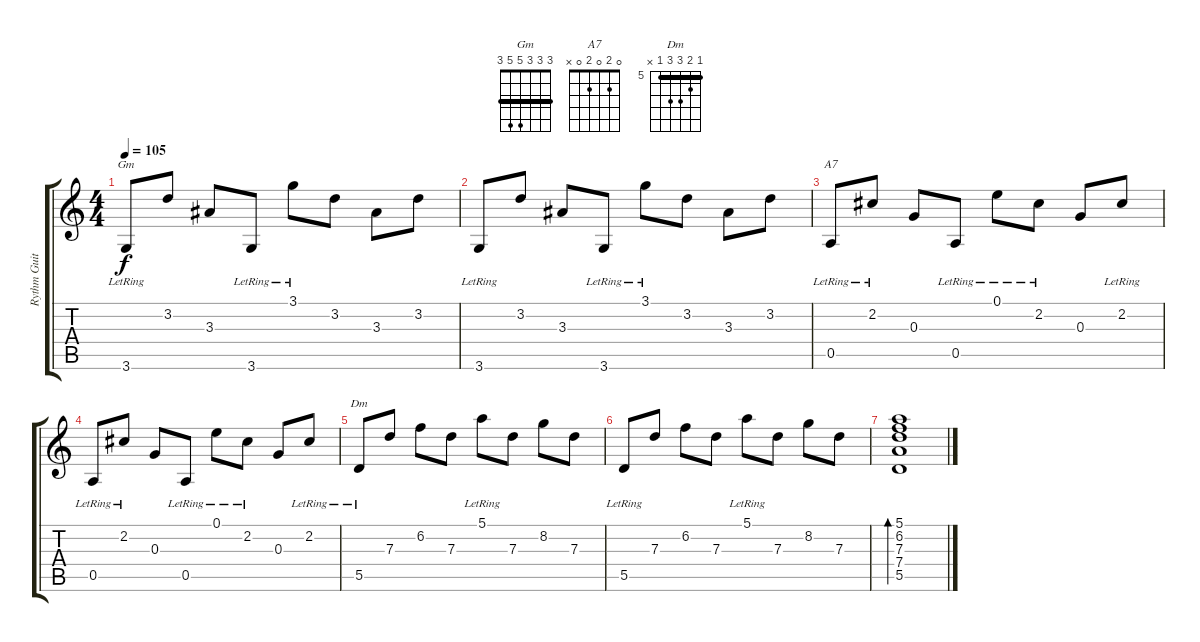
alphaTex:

\track ("Rythm Guitar" "Rythm Guit") {instrument acousticguitarsteel}
\staff {score tabs}
\tuning (E4 B3 G3 D3 A2 E2) {hide}
\chord ("Gm" 3 3 3 5 5 3) {barre 3}
\chord ("A7" 0 2 0 2 0 x)
\chord ("Dm" 5 6 7 7 5 x) {firstfret 5 barre 5}
\ts (4 4)
\tempo 105
\clef g2
\ks c
3.6{lr}.8{ch "Gm" dy f} 3.2.8 3.3.8 3.6{lr}.8 3.1{lr}.8 3.2.8 3.3.8 3.2.8 |
3.6{lr}.8 3.2.8 3.3.8 3.6{lr}.8 3.1{lr}.8 3.2.8 3.3.8 3.2.8 |
0.5{lr}.8{ch "A7"} 2.2{lr}.8 0.3.8 0.5{lr}.8 0.1{lr}.8 2.2{lr}.8 0.3.8 2.2{lr}.8 |
0.5{lr}.8 2.2{lr}.8 0.3.8 0.5{lr}.8 0.1{lr}.8 2.2{lr}.8 0.3.8 2.2{lr}.8 |
5.5{lr}.8{ch "Dm"} 7.3.8 6.2.8 7.3.8 5.1{lr}.8 7.3.8 8.2.8 7.3.8 |
5.5{lr}.8 7.3.8 6.2.8 7.3.8 5.1{lr}.8 7.3.8 8.2.8 7.3.8 |
(5.1 6.2 7.3 7.4 5.5).1{bd 240}
